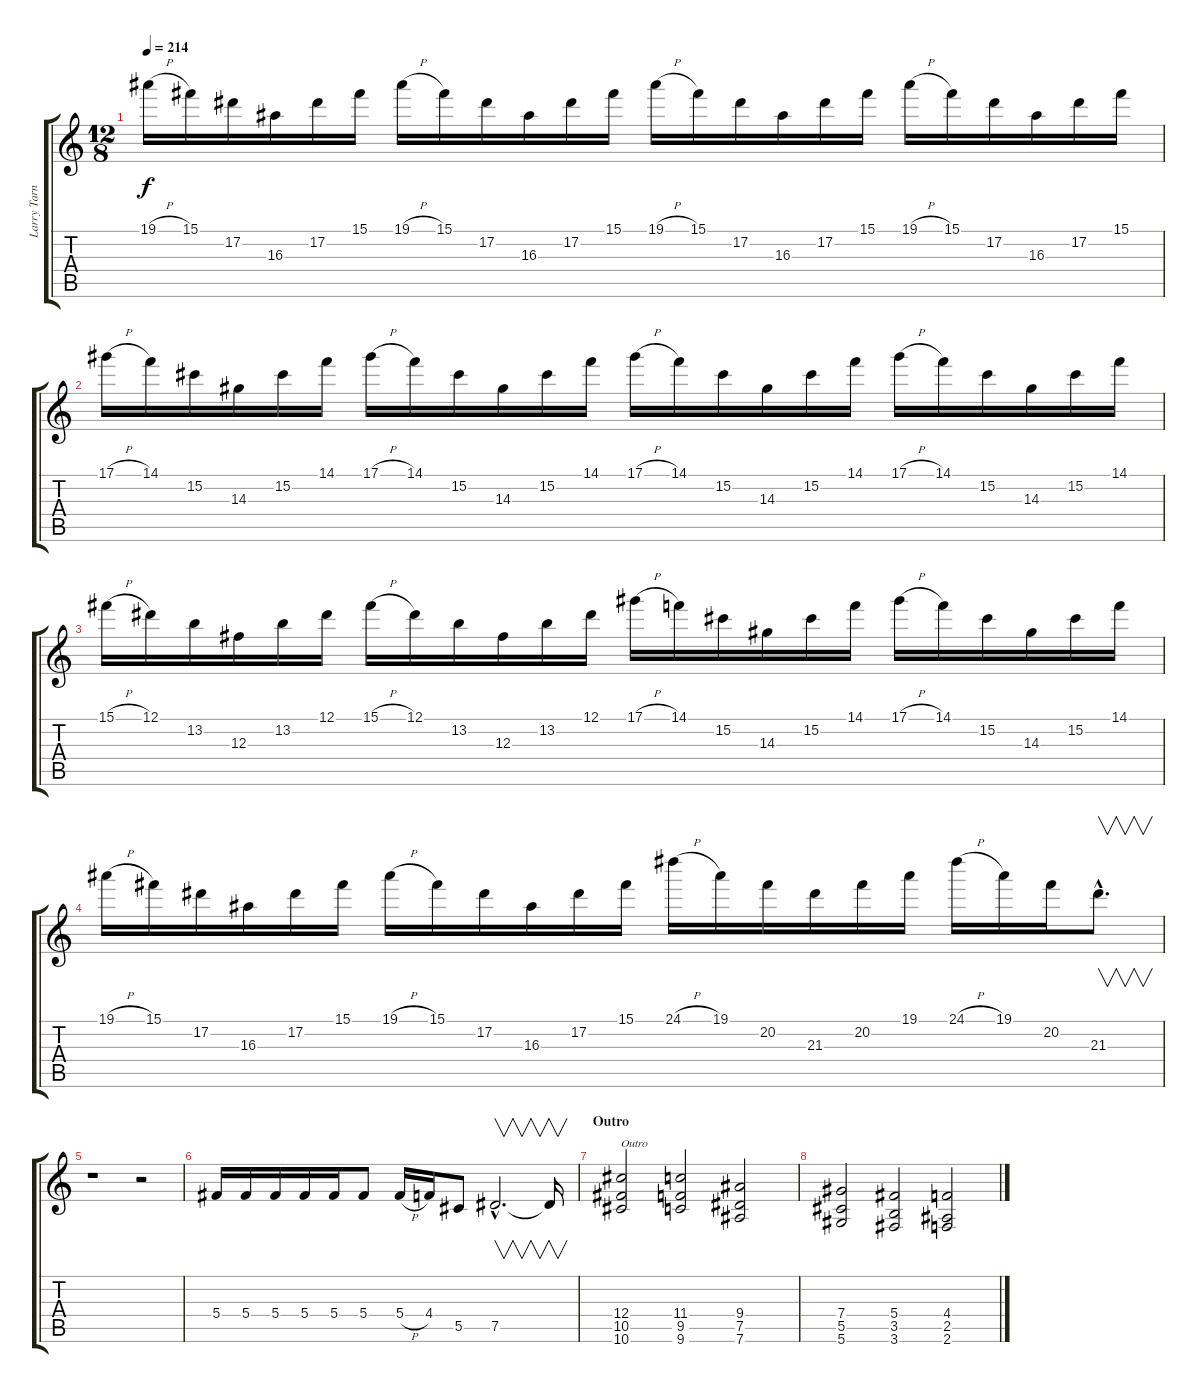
\track ("Larry Tarnowski" "Larry Tarn") {instrument distortionguitar}
\staff {score tabs}
\tuning (Eb4 Bb3 Gb3 Db3 Ab2 Eb2) {hide}
\ts (12 8)
\tempo 214
\clef g2
\ks c
19.1{h}.16{dy f} 15.1.16 17.2.16 16.3.16 17.2.16 15.1.16 19.1{h}.16 15.1.16 17.2.16 16.3.16 17.2.16 15.1.16 19.1{h}.16 15.1.16 17.2.16 16.3.16 17.2.16 15.1.16 19.1{h}.16 15.1.16 17.2.16 16.3.16 17.2.16 15.1.16 |
17.1{h}.16 14.1.16 15.2.16 14.3.16 15.2.16 14.1.16 17.1{h}.16 14.1.16 15.2.16 14.3.16 15.2.16 14.1.16 17.1{h}.16 14.1.16 15.2.16 14.3.16 15.2.16 14.1.16 17.1{h}.16 14.1.16 15.2.16 14.3.16 15.2.16 14.1.16 |
15.1{h}.16 12.1.16 13.2.16 12.3.16 13.2.16 12.1.16 15.1{h}.16 12.1.16 13.2.16 12.3.16 13.2.16 12.1.16 17.1{h}.16 14.1.16 15.2.16 14.3.16 15.2.16 14.1.16 17.1{h}.16 14.1.16 15.2.16 14.3.16 15.2.16 14.1.16 |
19.1{h}.16 15.1.16 17.2.16 16.3.16 17.2.16 15.1.16 19.1{h}.16 15.1.16 17.2.16 16.3.16 17.2.16 15.1.16 24.1{h}.16 19.1.16 20.2.16 21.3.16 20.2.16 19.1.16 24.1{h}.16 19.1.16 20.2.16 21.3{hac}.8{v d} |
r.1 r.2 |
5.4.16 5.4.16 5.4.16 5.4.16 5.4.16 5.4.8 5.4{h}.16 4.4.16 5.5.8 7.5{hac}.2{v d} 7.5{t}.16{v} |
\section ("" "Outro")
(12.4 10.5 10.6).2{txt "Outro"} (11.4 9.5 9.6).2 (9.4 7.5 7.6).2 |
(7.4 5.5 5.6).2 (5.4 3.5 3.6).2 (4.4 2.5 2.6).2
